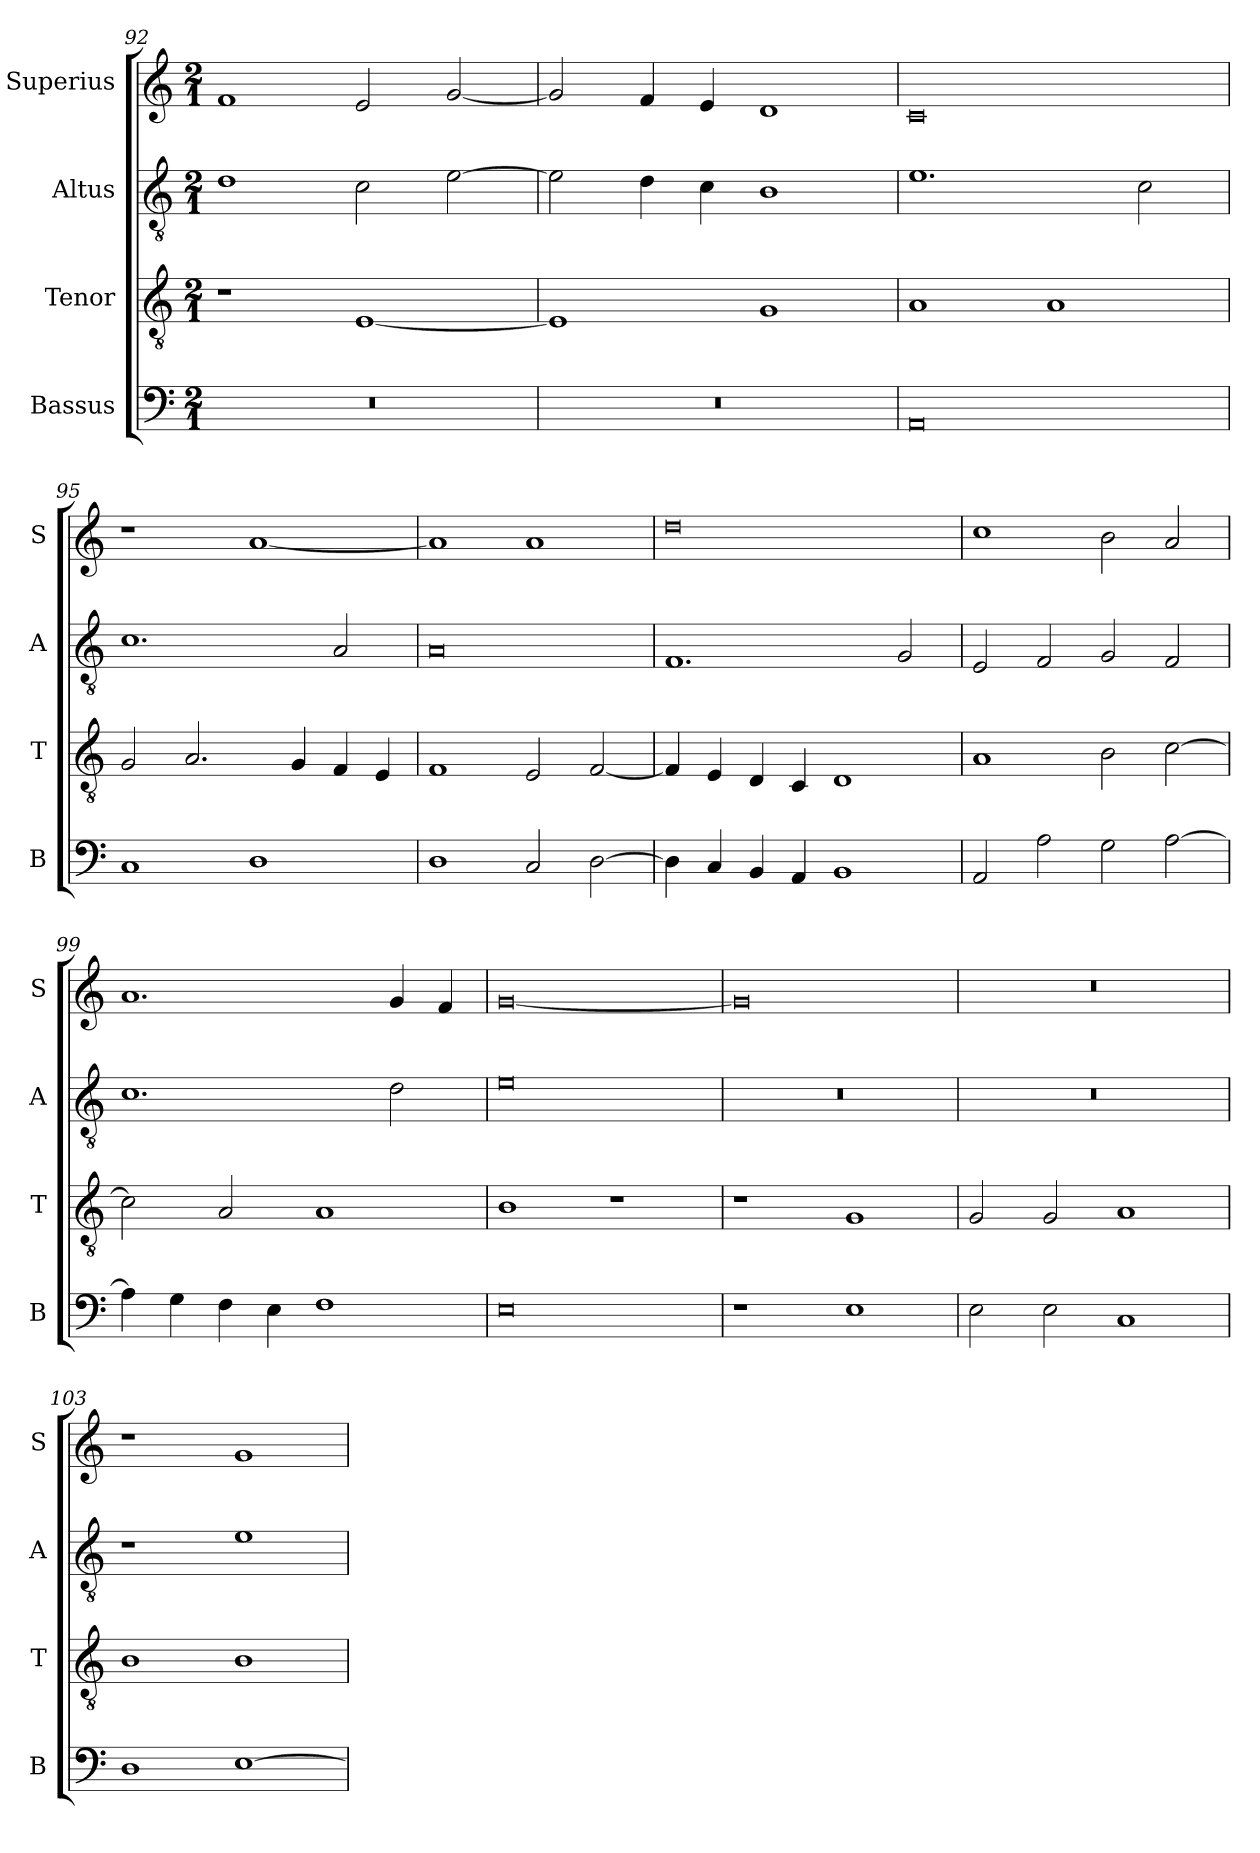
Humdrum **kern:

**kern	**kern	**kern	**kern
*part4	*part3	*part2	*part1
*staff4	*staff3	*staff2	*staff1
*I"Bassus	*I"Tenor	*I"Altus	*I"Superius
*I'B	*I'T	*I'A	*I'S
*clefF4	*clefGv2	*clefGv2	*clefG2
*k[]	*k[]	*k[]	*k[]
*C:	*C:	*C:	*C:
*M2/1	*M2/1	*M2/1	*M2/1
=92	=92	=92	=92
0r	1r	1d	1f
.	[1E	2c	2e
.	.	[2e	[2g
=93	=93	=93	=93
0r	1E]	2e]	2g]
.	.	4d	4f
.	.	4c	4e
.	1G	1B	1d
=94	=94	=94	=94
0AA	1A	1.e	0c
.	1A	.	.
.	.	2c	.
=95	=95	=95	=95
1C	2G	1.c	1r
.	2.A	.	.
1D	.	.	[1a
.	4G	.	.
.	4F	2A	.
.	4E	.	.
=96	=96	=96	=96
1D	1F	0A	1a]
2C	2E	.	1a
[2D	[2F	.	.
=97	=97	=97	=97
4D]	4F]	1.F	0dd
4C	4E	.	.
4BB	4D	.	.
4AA	4C	.	.
1BB	1D	.	.
.	.	2G	.
=98	=98	=98	=98
2AA	1A	2E	1cc
2A	.	2F	.
2G	2B	2G	2b
[2A	[2c	2F	2a
=99	=99	=99	=99
4A]	2c]	1.c	1.a
4G	.	.	.
4F	2A	.	.
4E	.	.	.
1F	1A	.	.
.	.	2d	4g
.	.	.	4f
=100	=100	=100	=100
0E	1B	0e	[0g
.	1r	.	.
=101	=101	=101	=101
1r	1r	0r	0g]
1E	1G	.	.
=102	=102	=102	=102
2E	2G	0r	0r
2E	2G	.	.
1C	1A	.	.
=103	=103	=103	=103
1D	1B	1r	1r
[1E	1B	1e	1g
=	=	=	=
*-	*-	*-	*-
